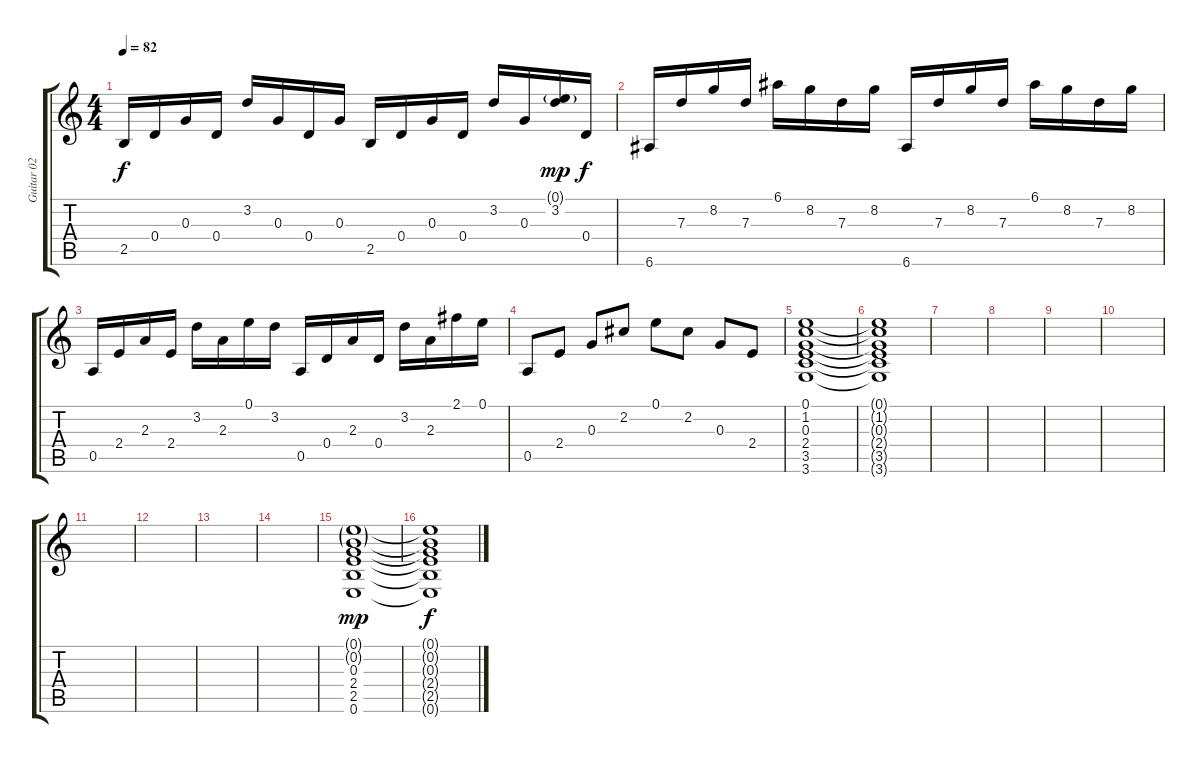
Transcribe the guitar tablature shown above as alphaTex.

\track ("Guitar 02" "Guitar 02") {instrument acousticguitarnylon}
\staff {score tabs}
\tuning (E4 B3 G3 D3 A2 E2) {hide}
\ts (4 4)
\tempo 82
\clef g2
\ks c
2.5.16{dy f} 0.4.16 0.3.16 0.4.16 3.2.16 0.3.16 0.4.16 0.3.16 2.5.16 0.4.16 0.3.16 0.4.16 3.2.16 0.3.16 (0.1{g} 3.2).16{dy mp} 0.4.16{dy f} |
6.6.16 7.3.16 8.2.16 7.3.16 6.1.16 8.2.16 7.3.16 8.2.16 6.6.16 7.3.16 8.2.16 7.3.16 6.1.16 8.2.16 7.3.16 8.2.16 |
0.5.16 2.4.16 2.3.16 2.4.16 3.2.16 2.3.16 0.1.16 3.2.16 0.5.16 0.4.16 2.3.16 0.4.16 3.2.16 2.3.16 2.1.16 0.1.16 |
0.5.8 2.4.8 0.3.8 2.2.8 0.1.8 2.2.8 0.3.8 2.4.8 |
(0.1 1.2 0.3 2.4 3.5 3.6).1 |
(0.1{t} 1.2{t} 0.3{t} 2.4{t} 3.5{t} 3.6{t}).1 |
|
|
|
|
|
|
|
|
(0.1{g} 0.2{g} 0.3 2.4 2.5 0.6).1{dy mp} |
(0.1{t} 0.2{t} 0.3{t} 2.4{t} 2.5{t} 0.6{t}).1{dy f}
